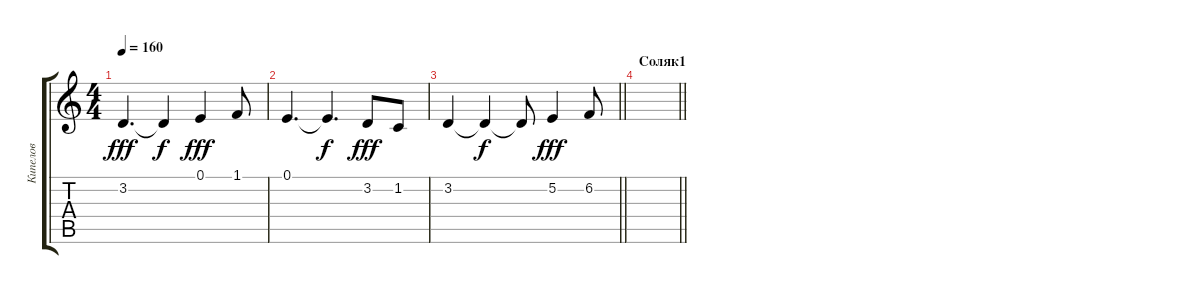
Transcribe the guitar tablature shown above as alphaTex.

\track ("Кипелов" "Кипелов") {instrument tenorsax}
\staff {score tabs}
\tuning (E4 B3 G3 D3 A2 E2) {hide}
\ts (4 4)
\tempo 160
\clef g2
\ks c
3.2.4{d dy fff} 3.2{t}.4{dy f} 0.1.4{dy fff} 1.1.8 |
0.1.4{d} 0.1{t}.4{d dy f} 3.2.8{dy fff} 1.2.8 |
\barLineRight lightlight
3.2.4 3.2{t}.4{dy f} 3.2{t}.8 5.2.4{dy fff} 6.2.8 |
\section ("" "Соляк1")
\barLineRight lightlight
